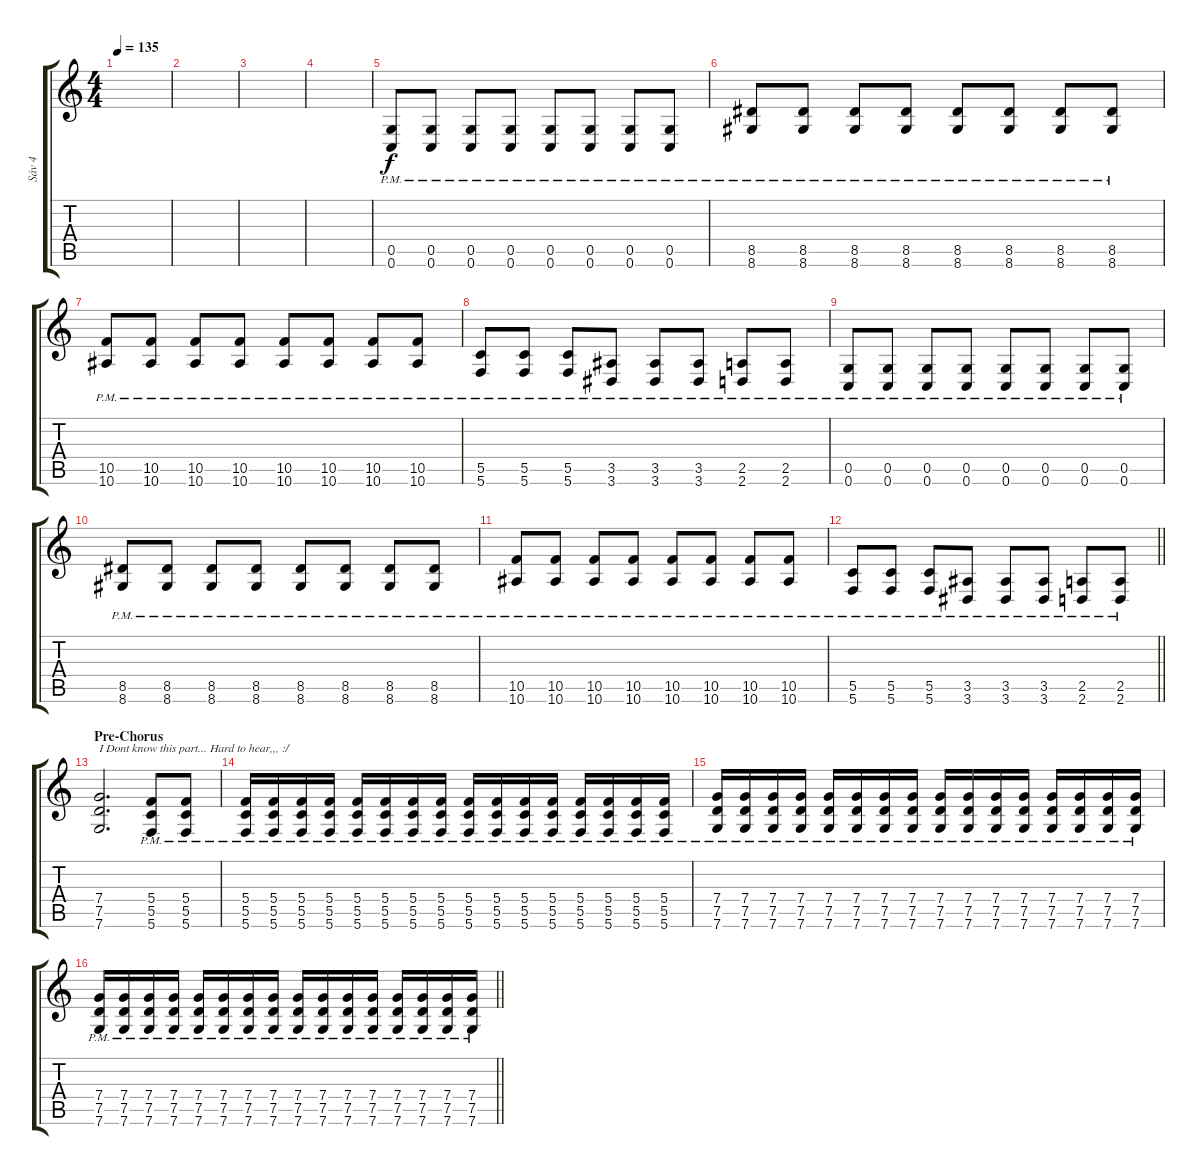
\track ("Sáv 4" "Sáv 4") {instrument distortionguitar}
\staff {score tabs}
\tuning (D4 A3 F3 C3 G2 C2) {hide}
\ts (4 4)
\tempo 135
\clef g2
\ks c
|
|
|
|
(0.5{pm} 0.6{pm}).8 (0.5{pm} 0.6{pm}).8 (0.5{pm} 0.6{pm}).8 (0.5{pm} 0.6{pm}).8 (0.5{pm} 0.6{pm}).8 (0.5{pm} 0.6{pm}).8 (0.5{pm} 0.6{pm}).8 (0.5{pm} 0.6{pm}).8 |
(8.5{pm} 8.6{pm}).8 (8.5{pm} 8.6{pm}).8 (8.5{pm} 8.6{pm}).8 (8.5{pm} 8.6{pm}).8 (8.5{pm} 8.6{pm}).8 (8.5{pm} 8.6{pm}).8 (8.5{pm} 8.6{pm}).8 (8.5{pm} 8.6{pm}).8 |
(10.5{pm} 10.6{pm}).8 (10.5{pm} 10.6{pm}).8 (10.5{pm} 10.6{pm}).8 (10.5{pm} 10.6{pm}).8 (10.5{pm} 10.6{pm}).8 (10.5{pm} 10.6{pm}).8 (10.5{pm} 10.6{pm}).8 (10.5{pm} 10.6{pm}).8 |
(5.5{pm} 5.6{pm}).8 (5.5{pm} 5.6{pm}).8 (5.5{pm} 5.6{pm}).8 (3.5{pm} 3.6{pm}).8 (3.5{pm} 3.6{pm}).8 (3.5{pm} 3.6{pm}).8 (2.5{pm} 2.6{pm}).8 (2.5{pm} 2.6{pm}).8 |
(0.5{pm} 0.6{pm}).8 (0.5{pm} 0.6{pm}).8 (0.5{pm} 0.6{pm}).8 (0.5{pm} 0.6{pm}).8 (0.5{pm} 0.6{pm}).8 (0.5{pm} 0.6{pm}).8 (0.5{pm} 0.6{pm}).8 (0.5{pm} 0.6{pm}).8 |
(8.5{pm} 8.6{pm}).8 (8.5{pm} 8.6{pm}).8 (8.5{pm} 8.6{pm}).8 (8.5{pm} 8.6{pm}).8 (8.5{pm} 8.6{pm}).8 (8.5{pm} 8.6{pm}).8 (8.5{pm} 8.6{pm}).8 (8.5{pm} 8.6{pm}).8 |
(10.5{pm} 10.6{pm}).8 (10.5{pm} 10.6{pm}).8 (10.5{pm} 10.6{pm}).8 (10.5{pm} 10.6{pm}).8 (10.5{pm} 10.6{pm}).8 (10.5{pm} 10.6{pm}).8 (10.5{pm} 10.6{pm}).8 (10.5{pm} 10.6{pm}).8 |
\barLineRight lightlight
(5.5{pm} 5.6{pm}).8 (5.5{pm} 5.6{pm}).8 (5.5{pm} 5.6{pm}).8 (3.5{pm} 3.6{pm}).8 (3.5{pm} 3.6{pm}).8 (3.5{pm} 3.6{pm}).8 (2.5{pm} 2.6{pm}).8 (2.5{pm} 2.6{pm}).8 |
\section ("" "Pre-Chorus")
(7.4 7.5 7.6).2{d txt "I Dont know this part... Hard to hear,,, :/"} (5.4{pm} 5.5{pm} 5.6{pm}).8 (5.4{pm} 5.5{pm} 5.6{pm}).8 |
(5.4{pm} 5.5{pm} 5.6{pm}).16 (5.4{pm} 5.5{pm} 5.6{pm}).16 (5.4{pm} 5.5{pm} 5.6{pm}).16 (5.4{pm} 5.5{pm} 5.6{pm}).16 (5.4{pm} 5.5{pm} 5.6{pm}).16 (5.4{pm} 5.5{pm} 5.6{pm}).16 (5.4{pm} 5.5{pm} 5.6{pm}).16 (5.4{pm} 5.5{pm} 5.6{pm}).16 (5.4{pm} 5.5{pm} 5.6{pm}).16 (5.4{pm} 5.5{pm} 5.6{pm}).16 (5.4{pm} 5.5{pm} 5.6{pm}).16 (5.4{pm} 5.5{pm} 5.6{pm}).16 (5.4{pm} 5.5{pm} 5.6{pm}).16 (5.4{pm} 5.5{pm} 5.6{pm}).16 (5.4{pm} 5.5{pm} 5.6{pm}).16 (5.4{pm} 5.5{pm} 5.6{pm}).16 |
(7.4{pm} 7.5{pm} 7.6{pm}).16 (7.4{pm} 7.5{pm} 7.6{pm}).16 (7.4{pm} 7.5{pm} 7.6{pm}).16 (7.4{pm} 7.5{pm} 7.6{pm}).16 (7.4{pm} 7.5{pm} 7.6{pm}).16 (7.4{pm} 7.5{pm} 7.6{pm}).16 (7.4{pm} 7.5{pm} 7.6{pm}).16 (7.4{pm} 7.5{pm} 7.6{pm}).16 (7.4{pm} 7.5{pm} 7.6{pm}).16 (7.4{pm} 7.5{pm} 7.6{pm}).16 (7.4{pm} 7.5{pm} 7.6{pm}).16 (7.4{pm} 7.5{pm} 7.6{pm}).16 (7.4{pm} 7.5{pm} 7.6{pm}).16 (7.4{pm} 7.5{pm} 7.6{pm}).16 (7.4{pm} 7.5{pm} 7.6{pm}).16 (7.4{pm} 7.5{pm} 7.6{pm}).16 |
\barLineRight lightlight
(7.4{pm} 7.5{pm} 7.6{pm}).16 (7.4{pm} 7.5{pm} 7.6{pm}).16 (7.4{pm} 7.5{pm} 7.6{pm}).16 (7.4{pm} 7.5{pm} 7.6{pm}).16 (7.4{pm} 7.5{pm} 7.6{pm}).16 (7.4{pm} 7.5{pm} 7.6{pm}).16 (7.4{pm} 7.5{pm} 7.6{pm}).16 (7.4{pm} 7.5{pm} 7.6{pm}).16 (7.4{pm} 7.5{pm} 7.6{pm}).16 (7.4{pm} 7.5{pm} 7.6{pm}).16 (7.4{pm} 7.5{pm} 7.6{pm}).16 (7.4{pm} 7.5{pm} 7.6{pm}).16 (7.4{pm} 7.5{pm} 7.6{pm}).16 (7.4{pm} 7.5{pm} 7.6{pm}).16 (7.4{pm} 7.5{pm} 7.6{pm}).16 (7.4{pm} 7.5{pm} 7.6{pm}).16
